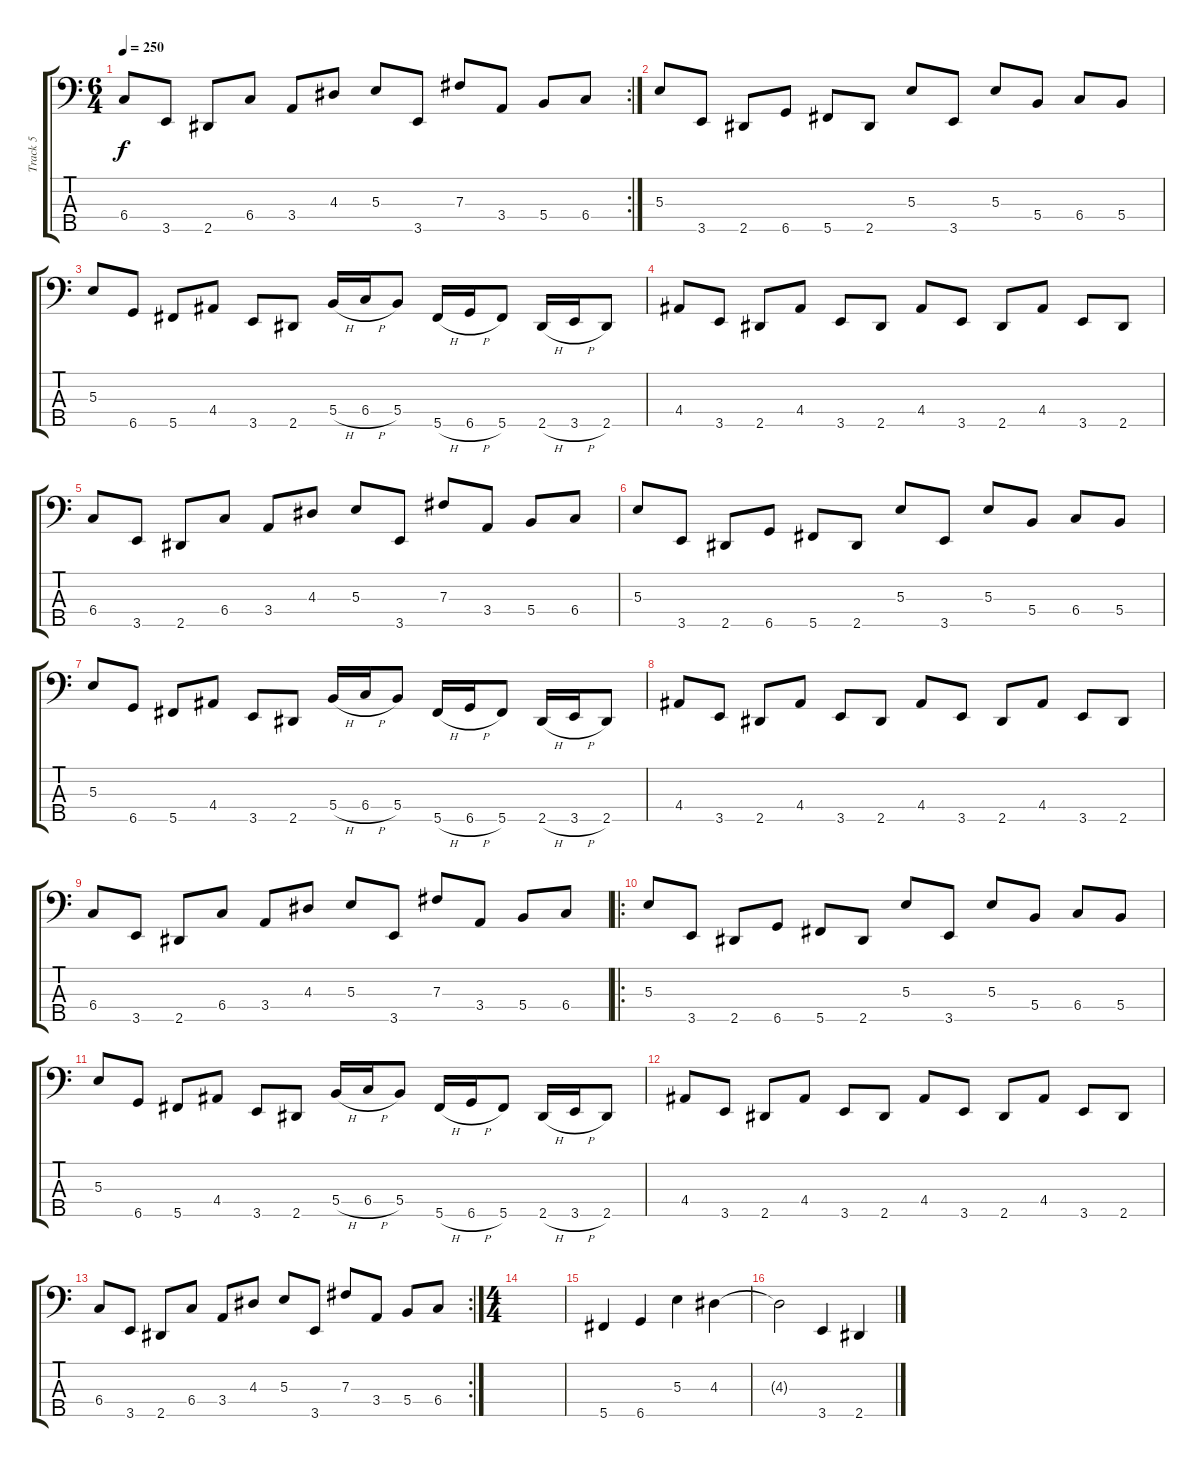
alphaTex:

\track ("Track 5" "Track 5") {instrument electricbassfinger}
\staff {score tabs}
\tuning (A2 E2 B1 Gb1 Db1) {hide}
\rc 2
\ts (6 4)
\tempo 250
\clef f4
\ks c
6.4.8{dy f} 3.5.8 2.5.8 6.4.8 3.4.8 4.3.8 5.3.8 3.5.8 7.3.8 3.4.8 5.4.8 6.4.8 |
5.3.8 3.5.8 2.5.8 6.5.8 5.5.8 2.5.8 5.3.8 3.5.8 5.3.8 5.4.8 6.4.8 5.4.8 |
5.3.8 6.5.8 5.5.8 4.4.8 3.5.8 2.5.8 5.4{h}.16 6.4{h}.16 5.4.8 5.5{h}.16 6.5{h}.16 5.5.8 2.5{h}.16 3.5{h}.16 2.5.8 |
4.4.8 3.5.8 2.5.8 4.4.8 3.5.8 2.5.8 4.4.8 3.5.8 2.5.8 4.4.8 3.5.8 2.5.8 |
6.4.8 3.5.8 2.5.8 6.4.8 3.4.8 4.3.8 5.3.8 3.5.8 7.3.8 3.4.8 5.4.8 6.4.8 |
5.3.8 3.5.8 2.5.8 6.5.8 5.5.8 2.5.8 5.3.8 3.5.8 5.3.8 5.4.8 6.4.8 5.4.8 |
5.3.8 6.5.8 5.5.8 4.4.8 3.5.8 2.5.8 5.4{h}.16 6.4{h}.16 5.4.8 5.5{h}.16 6.5{h}.16 5.5.8 2.5{h}.16 3.5{h}.16 2.5.8 |
4.4.8 3.5.8 2.5.8 4.4.8 3.5.8 2.5.8 4.4.8 3.5.8 2.5.8 4.4.8 3.5.8 2.5.8 |
6.4.8 3.5.8 2.5.8 6.4.8 3.4.8 4.3.8 5.3.8 3.5.8 7.3.8 3.4.8 5.4.8 6.4.8 |
\ro
5.3.8 3.5.8 2.5.8 6.5.8 5.5.8 2.5.8 5.3.8 3.5.8 5.3.8 5.4.8 6.4.8 5.4.8 |
5.3.8 6.5.8 5.5.8 4.4.8 3.5.8 2.5.8 5.4{h}.16 6.4{h}.16 5.4.8 5.5{h}.16 6.5{h}.16 5.5.8 2.5{h}.16 3.5{h}.16 2.5.8 |
4.4.8 3.5.8 2.5.8 4.4.8 3.5.8 2.5.8 4.4.8 3.5.8 2.5.8 4.4.8 3.5.8 2.5.8 |
\rc 2
6.4.8 3.5.8 2.5.8 6.4.8 3.4.8 4.3.8 5.3.8 3.5.8 7.3.8 3.4.8 5.4.8 6.4.8 |
\ts (4 4)
|
5.5.4 6.5.4 5.3.4 4.3.4 |
4.3{t}.2 3.5.4 2.5.4
